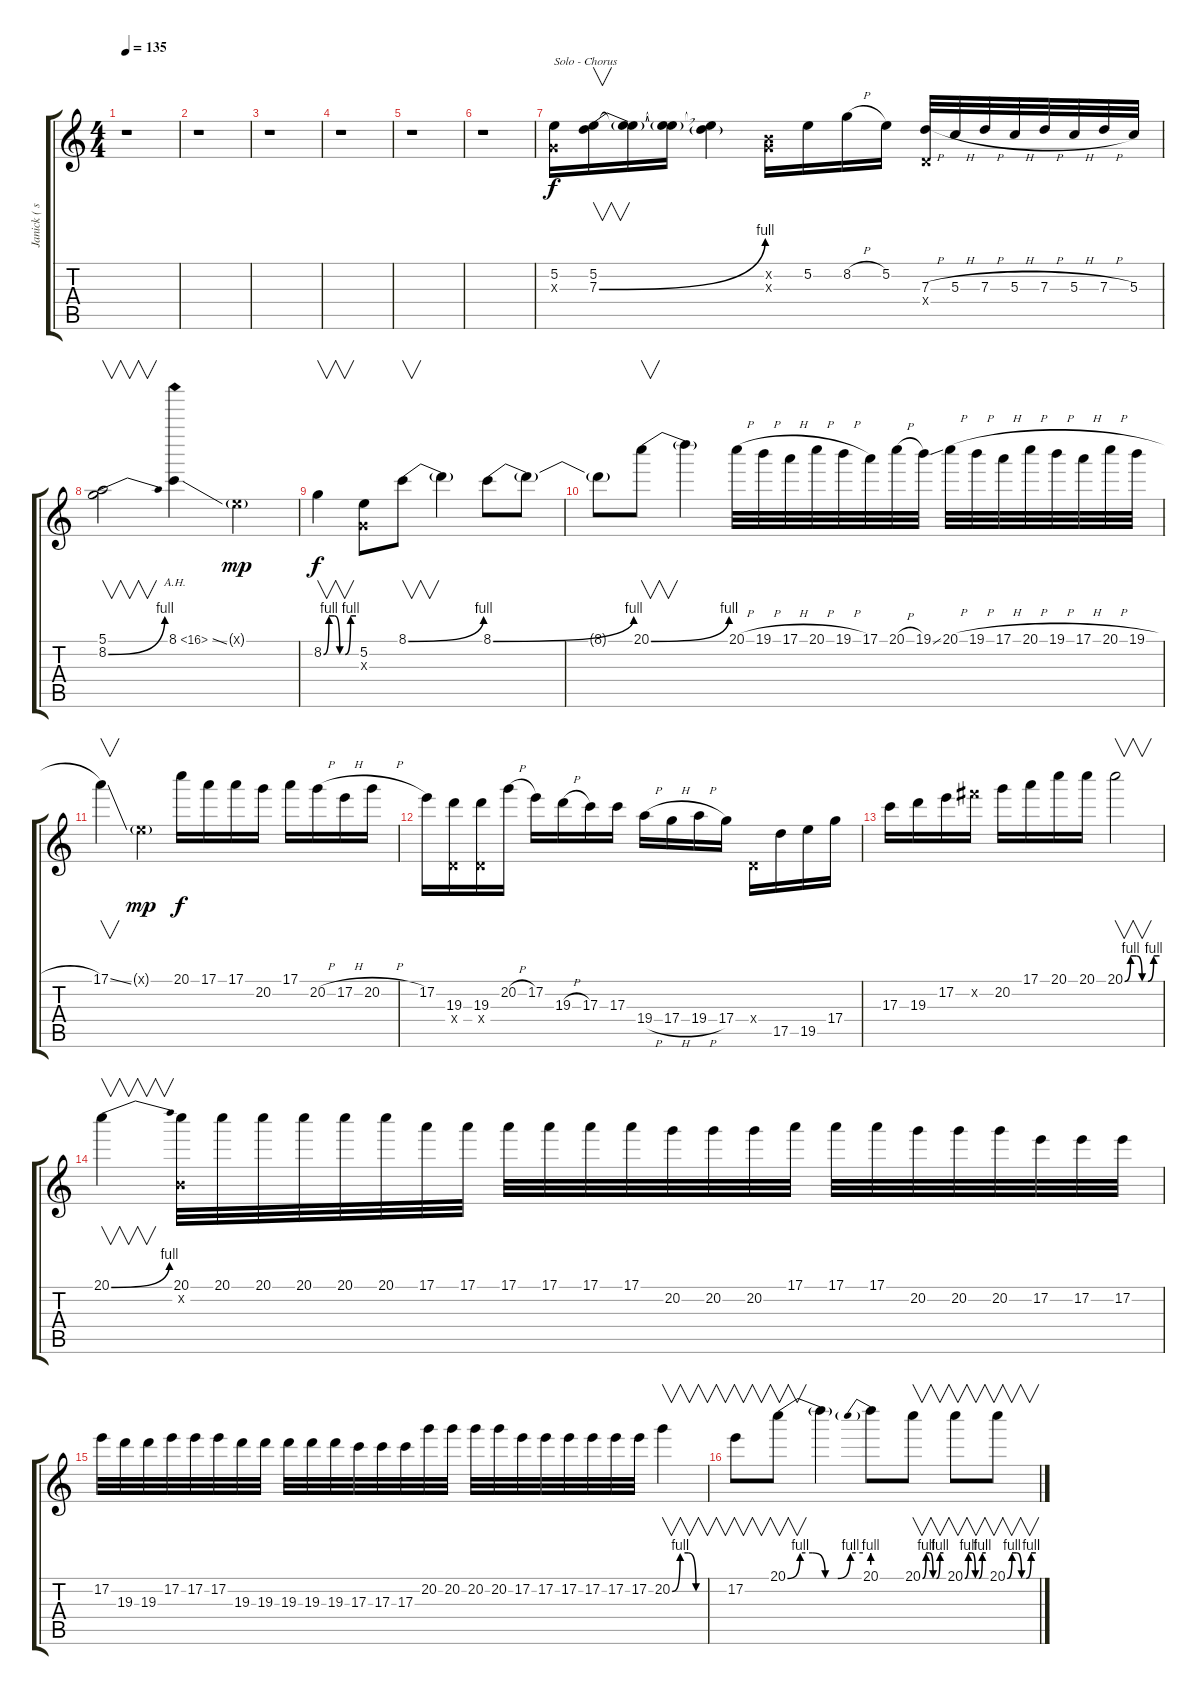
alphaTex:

\track ("Janick ( solo )" "Janick ( s") {instrument distortionguitar}
\staff {score tabs}
\tuning (E4 B3 G3 D3 A2 E2) {hide}
\ts (4 4)
\tempo 135
\clef g2
\ks c
r.1{dy f} |
r.1 |
r.1 |
r.1 |
r.1 |
r.1 |
(5.2 0.3{x}).16{txt "Solo - Chorus"} (5.2 7.3{be (bend 0 0 60 4)}).16{v} (5.2{t} 7.3{t}).16 (5.2{t} 7.3{t}).16 (5.2{t} 7.3{t}).4 (0.2{x} 0.3{x}).16 5.2.16 8.2{h}.16 5.2.16 (7.3{h} 0.4{x}).32 5.3{h}.32 7.3{h}.32 5.3{h}.32 7.3{h}.32 5.3{h}.32 7.3{h}.32 5.3.32 |
(5.1 8.2{be (bend 0 0 60 4)}).2{v} 8.1{ah 8 ss}.4 0.1{g x}.4{dy mp} |
8.2{be (custom 0 0 10 4 20 4 30 0 40 0 50 4 60 4)}.4{v dy f} (5.2 0.3{x}).8 8.1{be (bend 0 0 60 4)}.8{v} 8.1{t}.4 8.1{be (bend 0 0 60 4)}.8 8.1{t}.8 |
8.1{t}.8 20.1{be (bend 0 0 60 4)}.8{v} 20.1{t}.4 20.1{h}.32 19.1{h}.32 17.1{h}.32 20.1{h}.32 19.1{h}.32 17.1.32 20.1{h}.32 19.1{ss}.32 20.1{h}.32 19.1{h}.32 17.1{h}.32 20.1{h}.32 19.1{h}.32 17.1{h}.32 20.1{h}.32 19.1{h}.32 |
17.1{ss}.4{v} 0.1{g x}.4{dy mp} 20.1.16{dy f} 17.1.16 17.1.16 20.2.16 17.1.16 20.2{h}.16 17.2{h}.16 20.2{h}.16 |
17.2.16 (19.3 0.4{x}).16 (19.3 0.4{x}).16 20.2{h}.16 17.2.16 19.3{h}.16 17.3.16 17.3.16 19.4{h}.16 17.4{h}.16 19.4{h}.16 17.4.16 0.4{x}.16 17.5.16 19.5.16 17.4.16 |
17.3.16 19.3.16 17.2.16 19.2{x}.16 20.2.16 17.1.16 20.1.16 20.1.16 20.1{be (custom 0 0 10 4 20 4 30 0 40 0 50 4 60 4)}.2{v} |
20.1{be (bend 0 0 60 4)}.4{v} (20.1 0.2{x}).32 20.1.32 20.1.32 20.1.32 20.1.32 20.1.32 17.1.32 17.1.32 17.1.32 17.1.32 17.1.32 17.1.32 20.2.32 20.2.32 20.2.32 17.1.32 17.1.32 17.1.32 20.2.32 20.2.32 20.2.32 17.2.32 17.2.32 17.2.32 |
17.2.32 19.3.32 19.3.32 17.2.32 17.2.32 17.2.32 19.3.32 19.3.32 19.3.32 19.3.32 19.3.32 17.3.32 17.3.32 17.3.32 20.2.32 20.2.32 20.2.32 20.2.32 17.2.32 17.2.32 17.2.32 17.2.32 17.2.32 17.2.32 20.2{be (custom 0 0 15 4 30 4 45 0 60 0)}.4{v} |
17.2.8{v} 20.1{be (custom 0 0 10 4 20 4 30 0 40 0 50 4 60 4)}.8{v} 20.1{t}.4 20.1{be (prebend 0 4 60 4)}.8 20.1{be (custom 0 0 10 4 20 4 30 0 40 0 50 4 60 4)}.8{v} 20.1{be (custom 0 0 10 4 20 4 30 0 40 0 50 4 60 4)}.8{v} 20.1{be (custom 0 0 10 4 20 4 30 0 40 0 50 4 60 4)}.8{v}
